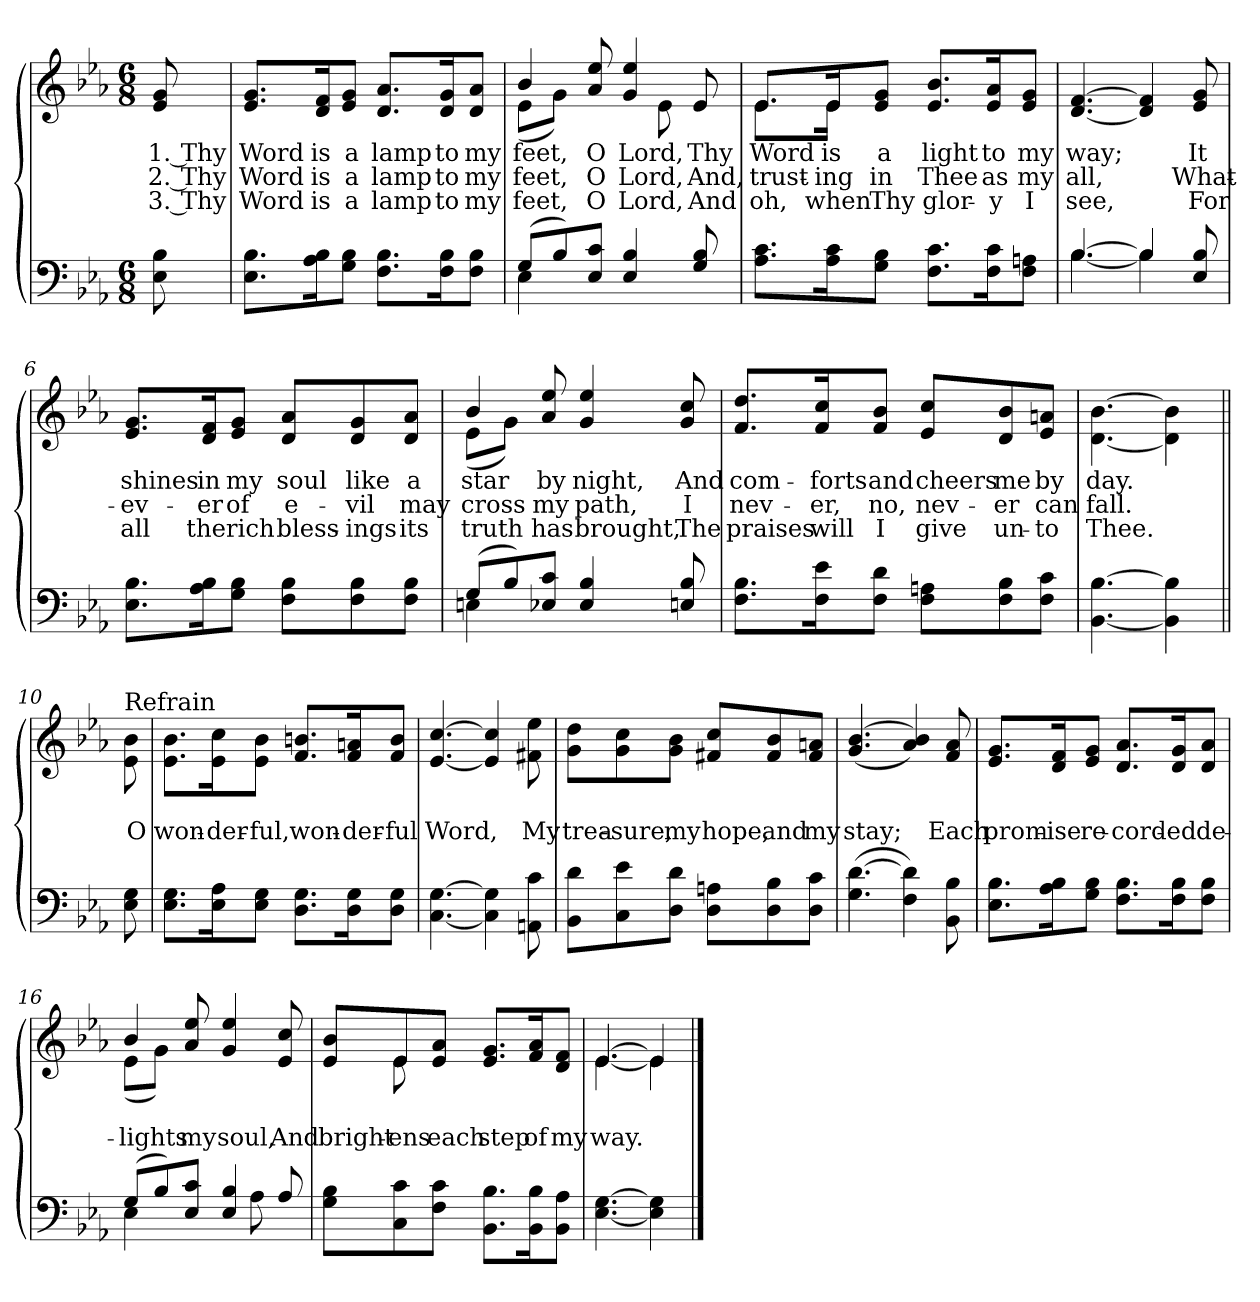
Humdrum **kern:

**kern	**kern	**text	**text	**text
*part2	*part1	*part1	*part1	*part1
*staff2	*staff1	*staff1	*staff1	*staff1
*clefF4	*clefG2	*	*	*
*k[b-e-a-]	*k[b-e-a-]	*	*	*
*E-:	*E-:	*	*	*
*M6/8	*M6/8	*	*	*
*MM105	*MM105	*	*	*
=1	=1	=1	=1	=1
!	!	!LO:LY:b	!LO:LY:b	!LO:LY:b
8E-\ 8B-\	8e-/ 8g/	1. Thy	2. Thy	3. Thy
=2	=2	=2	=2	=2
!	!	!LO:LY:b	!LO:LY:b	!LO:LY:b
8.E-\ 8.B-\L	8.e-/ 8.g/L	Word	Word	Word
!	!	!LO:LY:b	!LO:LY:b	!LO:LY:b
16A-\ 16B-\K	16d/ 16f/K	is	is	is
!	!	!LO:LY:b	!LO:LY:b	!LO:LY:b
8G\ 8B-\J	8e-/ 8g/J	a	a	a
!	!	!LO:LY:b	!LO:LY:b	!LO:LY:b
8.F\ 8.B-\L	8.d/ 8.a-/L	lamp	lamp	lamp
!	!	!LO:LY:b	!LO:LY:b	!LO:LY:b
16F\ 16B-\K	16d/ 16g/K	to	to	to
!	!	!LO:LY:b	!LO:LY:b	!LO:LY:b
8F\ 8B-\J	8d/ 8a-/J	my	my	my
=3	=3	=3	=3	=3
*^	*	*	*	*
!	!	!	!LO:LY:b	!LO:LY:b	!LO:LY:b
*	*	*^	*	*	*
(>8G/L	4E-\	4b-/	(<8e-\L	feet,	feet,	feet,
8B-/)	.	.	8g\J)	.	.	.
!	!	!	!	!LO:LY:b	!LO:LY:b	!LO:LY:b
8E-/ 8c/J	2ryy	8a-/ 8ee-/	4ryy	O	O	O
!	!	!	!	!LO:LY:b	!LO:LY:b	!LO:LY:b
4E-/ 4B-/	.	4g/ 4ee-/	.	Lord,	Lord,	Lord,
.	.	.	8e-\	.	.	.
!	!	!	!	!LO:LY:b	!LO:LY:b	!LO:LY:b
8G/ 8B-/	.	8e-/	8ryy	Thy	And,	And
*v	*v	*	*	*	*	*
=4	=4	=4	=4	=4	=4
!	!	!	!LO:LY:b	!LO:LY:b	!LO:LY:b
8.A-\ 8.c\L	8.e-/L	8.e-\L	Word	trust-	oh,
!	!	!	!LO:LY:b	!LO:LY:b	!LO:LY:b
16A-\ 16c\K	16e-/K	16e-\Jk	is	-ing	when
!	!	!	!LO:LY:b	!LO:LY:b	!LO:LY:b
8G\ 8B-\J	8e-/ 8g/J	2ryy	a	in	Thy
!	!	!	!LO:LY:b	!LO:LY:b	!LO:LY:b
8.F\ 8.c\L	8.e-/ 8.b-/L	.	light	Thee	glor-
!	!	!	!LO:LY:b	!LO:LY:b	!LO:LY:b
16F\ 16c\K	16e-/ 16a-/K	.	to	as	-y
!	!	!	!LO:LY:b	!LO:LY:b	!LO:LY:b
8F\ 8An\J	8e-/ 8g/J	.	my	my	I
*	*v	*v	*	*	*
=5	=5	=5	=5	=5
*^	*	*	*	*
!	!	!	!LO:LY:b	!LO:LY:b	!LO:LY:b
[4.B-/	[4.B-\	[4.d/ [4.f/	way;	all,	see,
4B-/]	4B-\]	4d/] 4f/]	.	.	.
!	!	!	!LO:LY:b	!LO:LY:b	!LO:LY:b
8E-/ 8B-/	8ryy	8e-/ 8g/	It	What-	For
!!LO:LB:g=z
=6	=6	=6	=6	=6	=6
!	!	!	!LO:LY:b	!LO:LY:b	!LO:LY:b
*v	*v	*	*	*	*
8.E-\ 8.B-\L	8.e-/ 8.g/L	shines	-ev-	all
!	!	!LO:LY:b	!LO:LY:b	!LO:LY:b
16A-\ 16B-\K	16d/ 16f/K	in	-er	the
!	!	!LO:LY:b	!LO:LY:b	!LO:LY:b
8G\ 8B-\J	8e-/ 8g/J	my	of	rich
!	!	!LO:LY:b	!LO:LY:b	!LO:LY:b
8F\ 8B-\L	8d/ 8a-/L	soul	e-	bless-
!	!	!LO:LY:b	!LO:LY:b	!LO:LY:b
8F\ 8B-\	8d/ 8g/	like	-vil	-ings
!	!	!LO:LY:b	!LO:LY:b	!LO:LY:b
8F\ 8B-\J	8d/ 8a-/J	a	may	its
=7	=7	=7	=7	=7
*^	*	*	*	*
!	!	!	!LO:LY:b	!LO:LY:b	!LO:LY:b
*	*	*^	*	*	*
(>8G/L	4En\	4b-/	(<8e-\L	star	cross	truth
8B-/)	.	.	8g\J)	.	.	.
!	!	!	!	!LO:LY:b	!LO:LY:b	!LO:LY:b
8E-X/ 8c/J	2ryy	8a-/ 8ee-/	2ryy	by	my	has
!	!	!	!	!LO:LY:b	!LO:LY:b	!LO:LY:b
4E-/ 4B-/	.	4g/ 4ee-/	.	night,	path,	brought,
!	!	!	!	!LO:LY:b	!LO:LY:b	!LO:LY:b
8En/ 8B-/	.	8g/ 8cc/	.	And	I	The
*v	*v	*	*	*	*	*
*	*v	*v	*	*	*
=8	=8	=8	=8	=8
!	!	!LO:LY:b	!LO:LY:b	!LO:LY:b
8.F\ 8.B-\L	8.f/ 8.dd/L	com-	nev-	praises
!	!	!LO:LY:b	!LO:LY:b	!LO:LY:b
16F\ 16e-\K	16f/ 16cc/K	-forts	-er,	will
!	!	!LO:LY:b	!LO:LY:b	!LO:LY:b
8F\ 8d\J	8f/ 8b-/J	and	no,	I
!	!	!LO:LY:b	!LO:LY:b	!LO:LY:b
8F\ 8An\L	8e-/ 8cc/L	cheers	nev-	give
!	!	!LO:LY:b	!LO:LY:b	!LO:LY:b
8F\ 8B-\	8d/ 8b-/	me	-er	un-
!	!	!LO:LY:b	!LO:LY:b	!LO:LY:b
8F\ 8c\J	8e-/ 8an/J	by	can	-to
=9	=9	=9	=9	=9
!	!	!LO:LY:b	!LO:LY:b	!LO:LY:b
[4.BB-\ [4.B-\	[4.d\ [4.b-\	day.	fall.	Thee.
4BB-\] 4B-\]	4d\] 4b-\]	.	.	.
=10||	=10||	=10||	=10||	=10||
!	!LO:TX:a:t=Refrain	!	!	!
!	!	!	!LO:LY:b	!
8E-\ 8G\	8e-\ 8b-\	.	O	.
!!LO:LB:g=z
=11	=11	=11	=11	=11
!	!	!	!LO:LY:b	!
8.E-\ 8.G\L	8.e-\ 8.b-\L	.	won-	.
!	!	!	!LO:LY:b	!
16E-\ 16A-\K	16e-\ 16cc\K	.	-der-	.
!	!	!	!LO:LY:b	!
8E-\ 8G\J	8e-\ 8b-\J	.	-ful,	.
!	!	!	!LO:LY:b	!
8.D\ 8.G\L	8.f/ 8.bn/L	.	won-	.
!	!	!	!LO:LY:b	!
16D\ 16G\K	16f/ 16an/K	.	-der-	.
!	!	!	!LO:LY:b	!
8D\ 8G\J	8f/ 8b/J	.	-ful	.
=12	=12	=12	=12	=12
!	!	!	!LO:LY:b	!
[4.C\ [4.G\	[4.e-/ [4.cc/	.	Word,	.
4C\] 4G\]	4e-/] 4cc/]	.	.	.
!	!	!	!LO:LY:b	!
8AAn\ 8c\	8f#X\ 8ee-\	.	My	.
=13	=13	=13	=13	=13
!	!	!	!LO:LY:b	!
8BB-\ 8d\L	8g\ 8dd\L	.	trea-	.
!	!	!	!LO:LY:b	!
8C\ 8e-\	8g\ 8cc\	.	-sure,	.
!	!	!	!LO:LY:b	!
8D\ 8d\J	8g\ 8b-\J	.	my	.
!	!	!	!LO:LY:b	!
8D\ 8An\L	8f#X/ 8cc/L	.	hope,	.
!	!	!	!LO:LY:b	!
8D\ 8B-\	8f#/ 8b-/	.	and	.
!	!	!	!LO:LY:b	!
8D\ 8c\J	8f#/ 8an/J	.	my	.
=14	=14	=14	=14	=14
!	!	!	!LO:LY:b	!
(<4.G\ [4.d\	(>4.g/ [4.b-/	.	stay;	.
4F\ 4d\])	4a-/ 4b-/])	.	.	.
!	!	!	!LO:LY:b	!
8BB-\ 8B-\	8f/ 8a-/	.	Each	.
!!LO:LB:g=z
=15	=15	=15	=15	=15
!	!	!	!LO:LY:b	!
8.E-\ 8.B-\L	8.e-/ 8.g/L	.	prom-	.
!	!	!	!LO:LY:b	!
16A-\ 16B-\K	16d/ 16f/K	.	-ise	.
!	!	!	!LO:LY:b	!
8G\ 8B-\J	8e-/ 8g/J	.	re-	.
!	!	!	!LO:LY:b	!
8.F\ 8.B-\L	8.d/ 8.a-/L	.	-cord-	.
!	!	!	!LO:LY:b	!
16F\ 16B-\K	16d/ 16g/K	.	-ed	.
!	!	!	!LO:LY:b	!
8F\ 8B-\J	8d/ 8a-/J	.	de-	.
=16	=16	=16	=16	=16
*^	*	*	*	*
!	!	!	!	!LO:LY:b	!
*	*	*^	*	*	*
(>8G/L	4E-\	4b-/	(<8e-\L	.	-lights	.
8B-/)	.	.	8g\J)	.	.	.
!	!	!	!	!	!LO:LY:b	!
8E-/ 8c/J	4ryy	8a-/ 8ee-/	2ryy	.	my	.
!	!	!	!	!	!LO:LY:b	!
4E-/ 4B-/	.	4g/ 4ee-/	.	.	soul,	.
.	8A-\	.	.	.	.	.
!	!	!	!	!	!LO:LY:b	!
8A-/	8ryy	8e-/ 8cc/	.	.	And	.
=17	=17	=17	=17	=17	=17	=17
!	!	!	!	!	!LO:LY:b	!
*v	*v	*	*	*	*	*
8G\ 8B-\L	8e-/ 8b-/L	8ryy	.	bright-	.
!	!	!	!	!LO:LY:b	!
8C\ 8c\	8e-/	8e-\	.	-ens	.
!	!	!	!	!LO:LY:b	!
8F\ 8c\J	8e-/ 8a-/J	2ryy	.	each	.
!	!	!	!	!LO:LY:b	!
8.BB-\ 8.B-\L	8.e-/ 8.g/L	.	.	step	.
!	!	!	!	!LO:LY:b	!
16BB-\ 16B-\K	16f/ 16a-/K	.	.	of	.
!	!	!	!	!LO:LY:b	!
8BB-\ 8A-\J	8d/ 8f/J	.	.	my	.
=18	=18	=18	=18	=18	=18
!	!	!	!	!LO:LY:b	!
[4.E-\ [4.G\	[4.e-/	[4.e-\	.	way.	.
4E-\] 4G\]	4e-/]	4e-\]	.	.	.
*	*v	*v	*	*	*
==	==	==	==	==
*-	*-	*-	*-	*-
